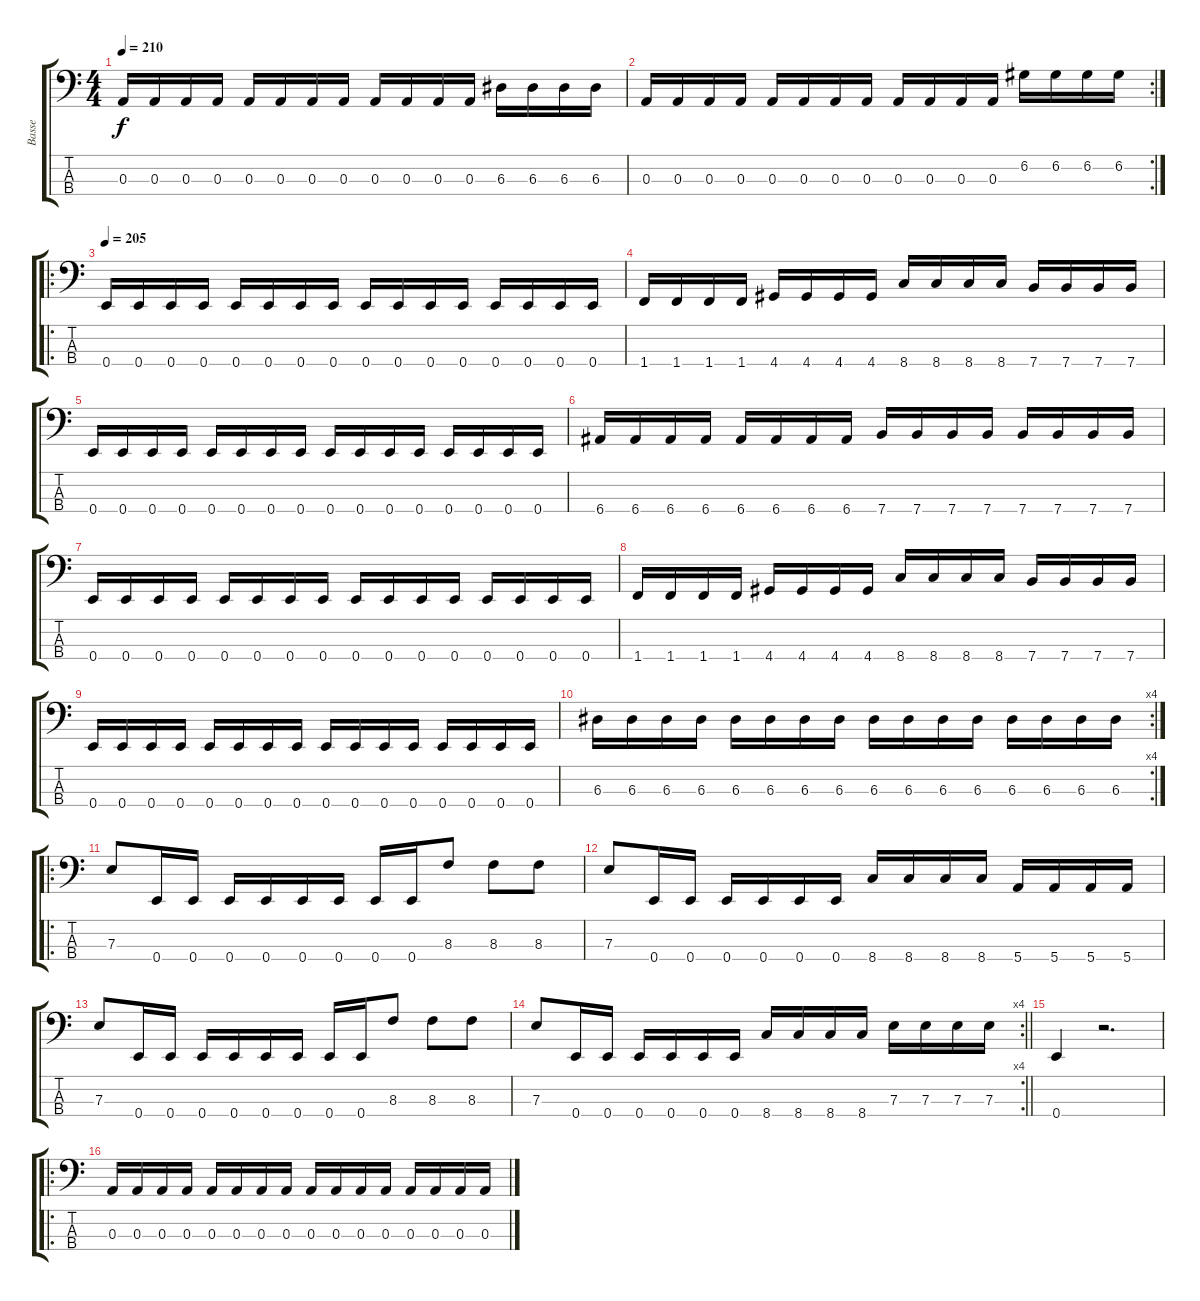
\track ("Basse" "Basse") {instrument electricbassfinger}
\staff {score tabs}
\tuning (G2 D2 A1 E1) {hide}
\ts (4 4)
\tempo 210
\clef f4
\ks c
0.3.16{dy f} 0.3.16 0.3.16 0.3.16 0.3.16 0.3.16 0.3.16 0.3.16 0.3.16 0.3.16 0.3.16 0.3.16 6.3.16 6.3.16 6.3.16 6.3.16 |
\rc 2
0.3.16 0.3.16 0.3.16 0.3.16 0.3.16 0.3.16 0.3.16 0.3.16 0.3.16 0.3.16 0.3.16 0.3.16 6.2.16 6.2.16 6.2.16 6.2.16 |
\ro
\tempo 205
0.4.16 0.4.16 0.4.16 0.4.16 0.4.16 0.4.16 0.4.16 0.4.16 0.4.16 0.4.16 0.4.16 0.4.16 0.4.16 0.4.16 0.4.16 0.4.16 |
1.4.16 1.4.16 1.4.16 1.4.16 4.4.16 4.4.16 4.4.16 4.4.16 8.4.16 8.4.16 8.4.16 8.4.16 7.4.16 7.4.16 7.4.16 7.4.16 |
0.4.16 0.4.16 0.4.16 0.4.16 0.4.16 0.4.16 0.4.16 0.4.16 0.4.16 0.4.16 0.4.16 0.4.16 0.4.16 0.4.16 0.4.16 0.4.16 |
6.4.16 6.4.16 6.4.16 6.4.16 6.4.16 6.4.16 6.4.16 6.4.16 7.4.16 7.4.16 7.4.16 7.4.16 7.4.16 7.4.16 7.4.16 7.4.16 |
0.4.16 0.4.16 0.4.16 0.4.16 0.4.16 0.4.16 0.4.16 0.4.16 0.4.16 0.4.16 0.4.16 0.4.16 0.4.16 0.4.16 0.4.16 0.4.16 |
1.4.16 1.4.16 1.4.16 1.4.16 4.4.16 4.4.16 4.4.16 4.4.16 8.4.16 8.4.16 8.4.16 8.4.16 7.4.16 7.4.16 7.4.16 7.4.16 |
0.4.16 0.4.16 0.4.16 0.4.16 0.4.16 0.4.16 0.4.16 0.4.16 0.4.16 0.4.16 0.4.16 0.4.16 0.4.16 0.4.16 0.4.16 0.4.16 |
\rc 4
6.3.16 6.3.16 6.3.16 6.3.16 6.3.16 6.3.16 6.3.16 6.3.16 6.3.16 6.3.16 6.3.16 6.3.16 6.3.16 6.3.16 6.3.16 6.3.16 |
\ro
7.3.8 0.4.16 0.4.16 0.4.16 0.4.16 0.4.16 0.4.16 0.4.16 0.4.16 8.3.8 8.3.8 8.3.8 |
7.3.8 0.4.16 0.4.16 0.4.16 0.4.16 0.4.16 0.4.16 8.4.16 8.4.16 8.4.16 8.4.16 5.4.16 5.4.16 5.4.16 5.4.16 |
7.3.8 0.4.16 0.4.16 0.4.16 0.4.16 0.4.16 0.4.16 0.4.16 0.4.16 8.3.8 8.3.8 8.3.8 |
\rc 4
\barLineRight lightlight
7.3.8 0.4.16 0.4.16 0.4.16 0.4.16 0.4.16 0.4.16 8.4.16 8.4.16 8.4.16 8.4.16 7.3.16 7.3.16 7.3.16 7.3.16 |
\section ("" "")
0.4.4 r.2{d} |
\ro
0.3.16 0.3.16 0.3.16 0.3.16 0.3.16 0.3.16 0.3.16 0.3.16 0.3.16 0.3.16 0.3.16 0.3.16 0.3.16 0.3.16 0.3.16 0.3.16
